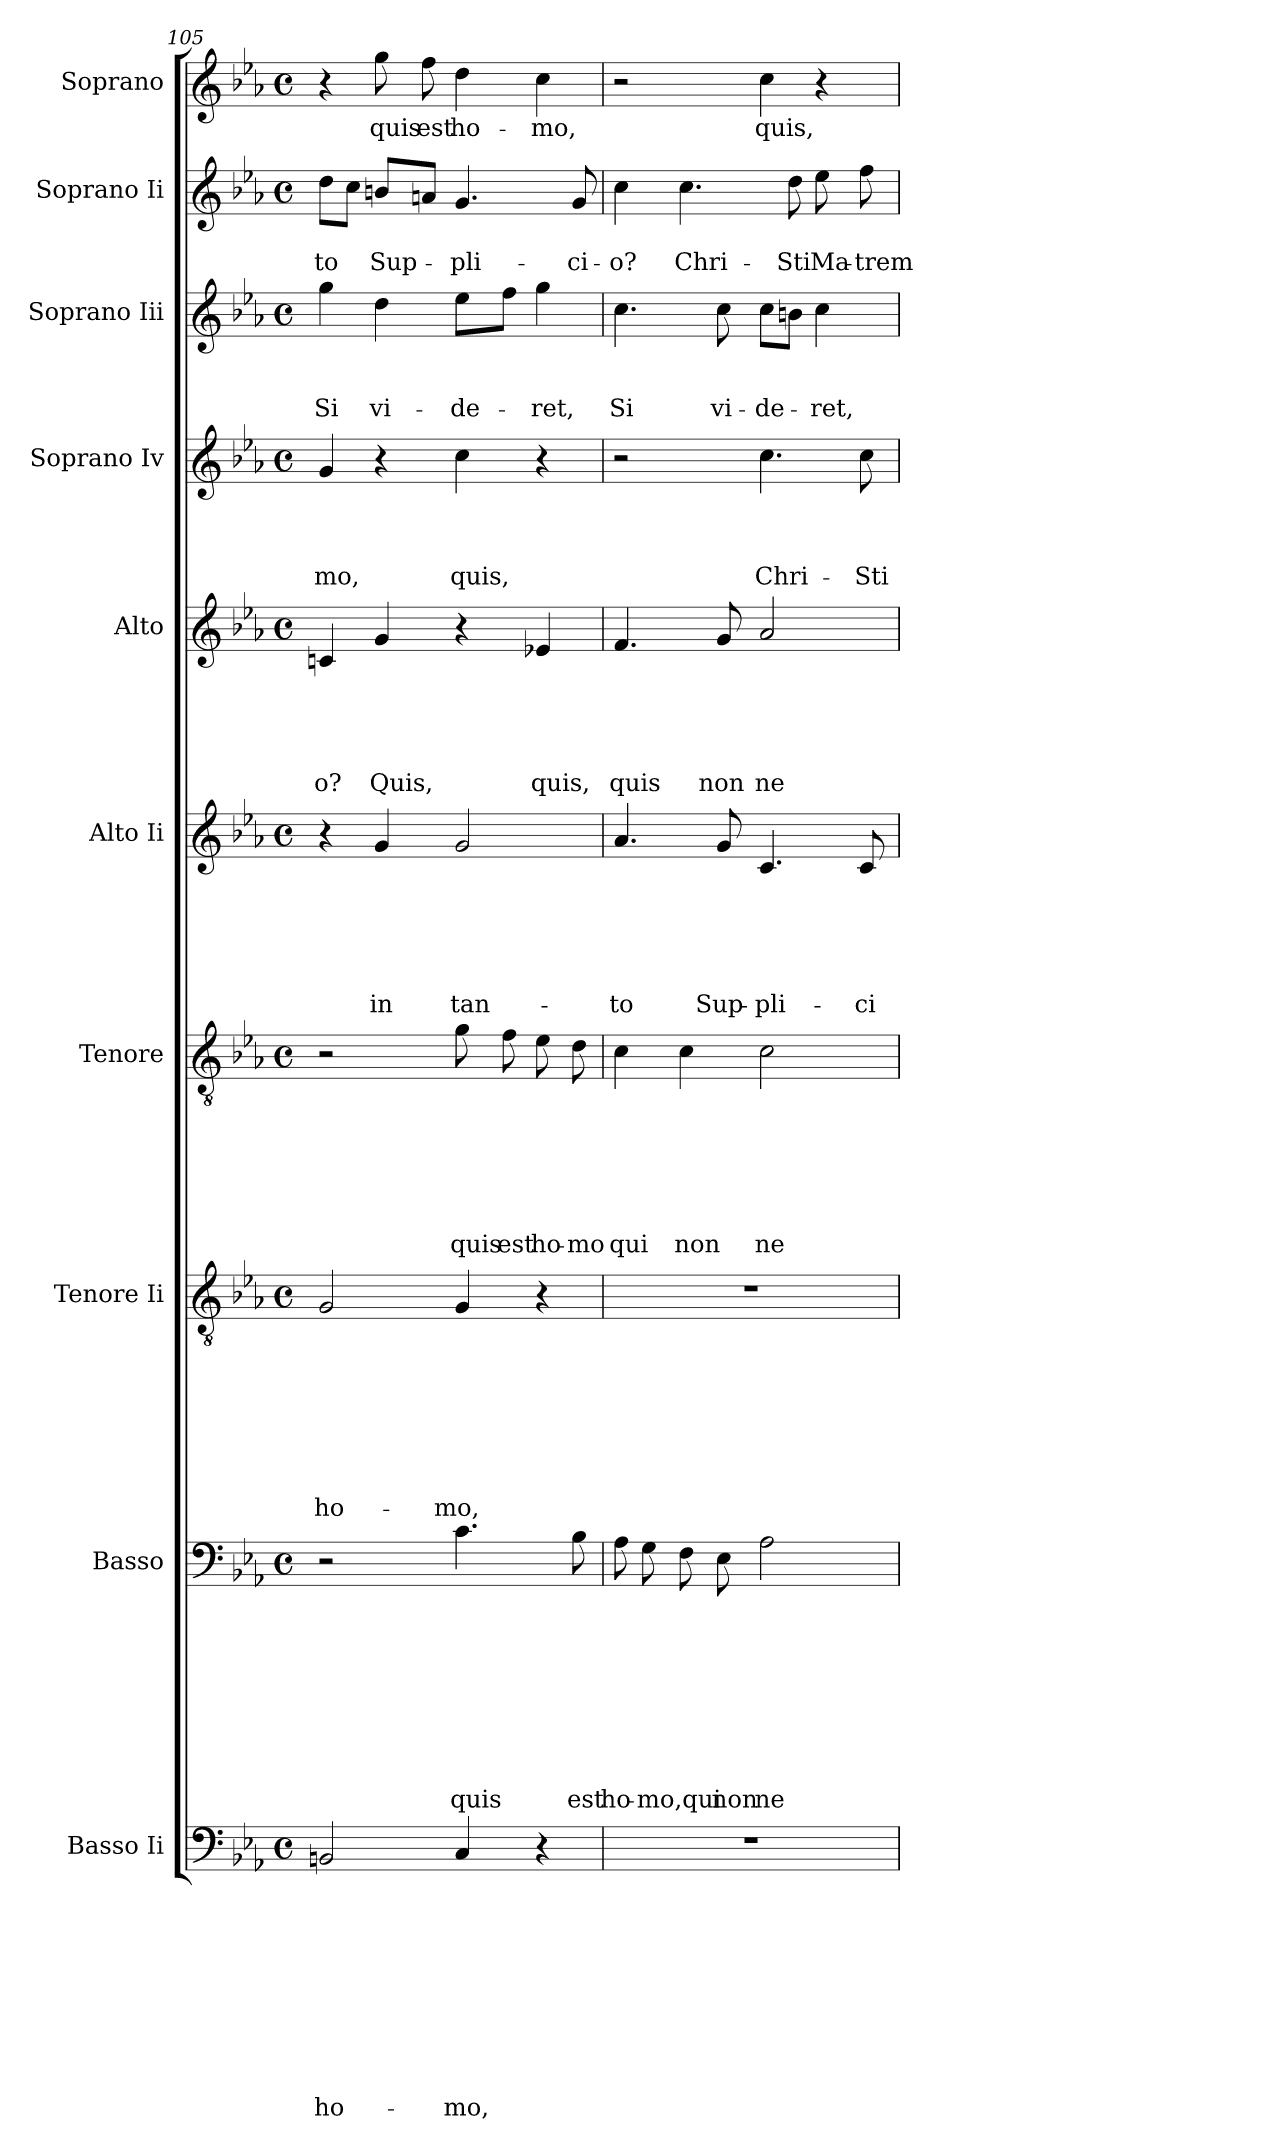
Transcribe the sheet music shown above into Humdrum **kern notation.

**kern	**text	**text	**text	**text	**text	**text	**text	**text	**text	**text	**kern	**text	**text	**text	**text	**text	**text	**text	**text	**text	**kern	**text	**text	**text	**text	**text	**text	**text	**text	**kern	**text	**text	**text	**text	**text	**text	**text	**kern	**text	**text	**text	**text	**text	**text	**kern	**text	**text	**text	**text	**text	**kern	**text	**text	**text	**text	**kern	**text	**text	**text	**kern	**text	**text	**kern	**text
*part10	*part10	*part10	*part10	*part10	*part10	*part10	*part10	*part10	*part10	*part10	*part9	*part9	*part9	*part9	*part9	*part9	*part9	*part9	*part9	*part9	*part8	*part8	*part8	*part8	*part8	*part8	*part8	*part8	*part8	*part7	*part7	*part7	*part7	*part7	*part7	*part7	*part7	*part6	*part6	*part6	*part6	*part6	*part6	*part6	*part5	*part5	*part5	*part5	*part5	*part5	*part4	*part4	*part4	*part4	*part4	*part3	*part3	*part3	*part3	*part2	*part2	*part2	*part1	*part1
*staff10	*staff10	*staff10	*staff10	*staff10	*staff10	*staff10	*staff10	*staff10	*staff10	*staff10	*staff9	*staff9	*staff9	*staff9	*staff9	*staff9	*staff9	*staff9	*staff9	*staff9	*staff8	*staff8	*staff8	*staff8	*staff8	*staff8	*staff8	*staff8	*staff8	*staff7	*staff7	*staff7	*staff7	*staff7	*staff7	*staff7	*staff7	*staff6	*staff6	*staff6	*staff6	*staff6	*staff6	*staff6	*staff5	*staff5	*staff5	*staff5	*staff5	*staff5	*staff4	*staff4	*staff4	*staff4	*staff4	*staff3	*staff3	*staff3	*staff3	*staff2	*staff2	*staff2	*staff1	*staff1
*I"Basso Ii	*	*	*	*	*	*	*	*	*	*	*I"Basso	*	*	*	*	*	*	*	*	*	*I"Tenore Ii	*	*	*	*	*	*	*	*	*I"Tenore	*	*	*	*	*	*	*	*I"Alto Ii	*	*	*	*	*	*	*I"Alto	*	*	*	*	*	*I"Soprano Iv	*	*	*	*	*I"Soprano Iii	*	*	*	*I"Soprano Ii	*	*	*I"Soprano	*
*clefF4	*	*	*	*	*	*	*	*	*	*	*clefF4	*	*	*	*	*	*	*	*	*	*clefGv2	*	*	*	*	*	*	*	*	*clefGv2	*	*	*	*	*	*	*	*clefG2	*	*	*	*	*	*	*clefG2	*	*	*	*	*	*clefG2	*	*	*	*	*clefG2	*	*	*	*clefG2	*	*	*clefG2	*
*k[b-e-a-]	*	*	*	*	*	*	*	*	*	*	*k[b-e-a-]	*	*	*	*	*	*	*	*	*	*k[b-e-a-]	*	*	*	*	*	*	*	*	*k[b-e-a-]	*	*	*	*	*	*	*	*k[b-e-a-]	*	*	*	*	*	*	*k[b-e-a-]	*	*	*	*	*	*k[b-e-a-]	*	*	*	*	*k[b-e-a-]	*	*	*	*k[b-e-a-]	*	*	*k[b-e-a-]	*
*E-:	*	*	*	*	*	*	*	*	*	*	*E-:	*	*	*	*	*	*	*	*	*	*E-:	*	*	*	*	*	*	*	*	*E-:	*	*	*	*	*	*	*	*E-:	*	*	*	*	*	*	*E-:	*	*	*	*	*	*E-:	*	*	*	*	*E-:	*	*	*	*E-:	*	*	*E-:	*
*M4/4	*	*	*	*	*	*	*	*	*	*	*M4/4	*	*	*	*	*	*	*	*	*	*M4/4	*	*	*	*	*	*	*	*	*M4/4	*	*	*	*	*	*	*	*M4/4	*	*	*	*	*	*	*M4/4	*	*	*	*	*	*M4/4	*	*	*	*	*M4/4	*	*	*	*M4/4	*	*	*M4/4	*
*met(c)	*	*	*	*	*	*	*	*	*	*	*met(c)	*	*	*	*	*	*	*	*	*	*met(c)	*	*	*	*	*	*	*	*	*met(c)	*	*	*	*	*	*	*	*met(c)	*	*	*	*	*	*	*met(c)	*	*	*	*	*	*met(c)	*	*	*	*	*met(c)	*	*	*	*met(c)	*	*	*met(c)	*
=105	=105	=105	=105	=105	=105	=105	=105	=105	=105	=105	=105	=105	=105	=105	=105	=105	=105	=105	=105	=105	=105	=105	=105	=105	=105	=105	=105	=105	=105	=105	=105	=105	=105	=105	=105	=105	=105	=105	=105	=105	=105	=105	=105	=105	=105	=105	=105	=105	=105	=105	=105	=105	=105	=105	=105	=105	=105	=105	=105	=105	=105	=105	=105	=105
!	!	!	!	!	!	!	!	!	!	!LO:LY:b	!	!	!	!	!	!	!	!	!	!	!	!	!	!	!	!	!	!	!LO:LY:b	!	!	!	!	!	!	!	!	!	!	!	!	!	!	!	!	!	!	!	!	!LO:LY:b	!	!	!	!	!LO:LY:b	!	!	!	!LO:LY:b	!	!	!LO:LY:b	!	!
2BBn/	.	.	.	.	.	.	.	.	.	ho-	2r	.	.	.	.	.	.	.	.	.	2G/	.	.	.	.	.	.	.	ho-	2r	.	.	.	.	.	.	.	4r	.	.	.	.	.	.	4cn/	.	.	.	.	-o?	4g/	.	.	.	-mo,	4gg\	.	.	Si	8dd\L	.	-to	4r	.
.	.	.	.	.	.	.	.	.	.	.	.	.	.	.	.	.	.	.	.	.	.	.	.	.	.	.	.	.	.	.	.	.	.	.	.	.	.	.	.	.	.	.	.	.	.	.	.	.	.	.	.	.	.	.	.	.	.	.	.	8cc\J	.	.	.	.
!	!	!	!	!	!	!	!	!	!	!	!	!	!	!	!	!	!	!	!	!	!	!	!	!	!	!	!	!	!	!	!	!	!	!	!	!	!	!	!	!	!	!	!	!LO:LY:b	!	!	!	!	!	!LO:LY:b	!	!	!	!	!	!	!	!	!LO:LY:b	!	!	!LO:LY:b	!	!LO:LY:b
.	.	.	.	.	.	.	.	.	.	.	.	.	.	.	.	.	.	.	.	.	.	.	.	.	.	.	.	.	.	.	.	.	.	.	.	.	.	4g/	.	.	.	.	.	in	4g/	.	.	.	.	Quis,	4r	.	.	.	.	4dd\	.	.	vi-	8bn/L	.	Sup-	8gg\	quis
!	!	!	!	!	!	!	!	!	!	!	!	!	!	!	!	!	!	!	!	!	!	!	!	!	!	!	!	!	!	!	!	!	!	!	!	!	!	!	!	!	!	!	!	!	!	!	!	!	!	!	!	!	!	!	!	!	!	!	!	!	!	!	!	!LO:LY:b
.	.	.	.	.	.	.	.	.	.	.	.	.	.	.	.	.	.	.	.	.	.	.	.	.	.	.	.	.	.	.	.	.	.	.	.	.	.	.	.	.	.	.	.	.	.	.	.	.	.	.	.	.	.	.	.	.	.	.	.	8an/J	.	.	8ff\	est
!	!	!	!	!	!	!	!	!	!	!LO:LY:b	!	!	!	!	!	!	!	!	!	!LO:LY:b	!	!	!	!	!	!	!	!	!LO:LY:b	!	!	!	!	!	!	!	!LO:LY:b	!	!	!	!	!	!	!LO:LY:b	!	!	!	!	!	!	!	!	!	!	!LO:LY:b	!	!	!	!LO:LY:b	!	!	!LO:LY:b	!	!LO:LY:b
4C/	.	.	.	.	.	.	.	.	.	-mo,	4.c\	.	.	.	.	.	.	.	.	quis	4G/	.	.	.	.	.	.	.	-mo,	8g\	.	.	.	.	.	.	quis	2g/	.	.	.	.	.	tan-	4r	.	.	.	.	.	4cc\	.	.	.	quis,	8ee-\L	.	.	-de-	4.g/	.	-pli-	4dd\	ho-
!	!	!	!	!	!	!	!	!	!	!	!	!	!	!	!	!	!	!	!	!	!	!	!	!	!	!	!	!	!	!	!	!	!	!	!	!	!LO:LY:b	!	!	!	!	!	!	!	!	!	!	!	!	!	!	!	!	!	!	!	!	!	!	!	!	!	!	!
.	.	.	.	.	.	.	.	.	.	.	.	.	.	.	.	.	.	.	.	.	.	.	.	.	.	.	.	.	.	8f\	.	.	.	.	.	.	est	.	.	.	.	.	.	.	.	.	.	.	.	.	.	.	.	.	.	8ff\J	.	.	.	.	.	.	.	.
!	!	!	!	!	!	!	!	!	!	!	!	!	!	!	!	!	!	!	!	!	!	!	!	!	!	!	!	!	!	!	!	!	!	!	!	!	!LO:LY:b	!	!	!	!	!	!	!	!	!	!	!	!	!LO:LY:b	!	!	!	!	!	!	!	!	!LO:LY:b	!	!	!	!	!LO:LY:b
4r	.	.	.	.	.	.	.	.	.	.	.	.	.	.	.	.	.	.	.	.	4r	.	.	.	.	.	.	.	.	8e-\	.	.	.	.	.	.	ho-	.	.	.	.	.	.	.	4e-X/	.	.	.	.	quis,	4r	.	.	.	.	4gg\	.	.	-ret,	.	.	.	4cc\	-mo,
!	!	!	!	!	!	!	!	!	!	!	!	!	!	!	!	!	!	!	!	!LO:LY:b	!	!	!	!	!	!	!	!	!	!	!	!	!	!	!	!	!LO:LY:b:rj	!	!	!	!	!	!	!	!	!	!	!	!	!	!	!	!	!	!	!	!	!	!	!	!	!LO:LY:b	!	!
.	.	.	.	.	.	.	.	.	.	.	8B-\	.	.	.	.	.	.	.	.	est	.	.	.	.	.	.	.	.	.	8d\	.	.	.	.	.	.	-mo	.	.	.	.	.	.	.	.	.	.	.	.	.	.	.	.	.	.	.	.	.	.	8g/	.	-ci-	.	.
=106	=106	=106	=106	=106	=106	=106	=106	=106	=106	=106	=106	=106	=106	=106	=106	=106	=106	=106	=106	=106	=106	=106	=106	=106	=106	=106	=106	=106	=106	=106	=106	=106	=106	=106	=106	=106	=106	=106	=106	=106	=106	=106	=106	=106	=106	=106	=106	=106	=106	=106	=106	=106	=106	=106	=106	=106	=106	=106	=106	=106	=106	=106	=106	=106
!	!	!	!	!	!	!	!	!	!	!	!	!	!	!	!	!	!	!	!	!LO:LY:b	!	!	!	!	!	!	!	!	!	!	!	!	!	!	!	!	!LO:LY:b	!	!	!	!	!	!	!LO:LY:b	!	!	!	!	!	!LO:LY:b	!	!	!	!	!	!	!	!	!LO:LY:b	!	!	!LO:LY:b	!	!
1r	.	.	.	.	.	.	.	.	.	.	8A-\	.	.	.	.	.	.	.	.	ho-	1r	.	.	.	.	.	.	.	.	4c\	.	.	.	.	.	.	qui	4.a-/	.	.	.	.	.	-to	4.f/	.	.	.	.	quis	2r	.	.	.	.	4.cc\	.	.	Si	4cc\	.	-o?	2r	.
!	!	!	!	!	!	!	!	!	!	!	!	!	!	!	!	!	!	!	!	!LO:LY:b	!	!	!	!	!	!	!	!	!	!	!	!	!	!	!	!	!	!	!	!	!	!	!	!	!	!	!	!	!	!	!	!	!	!	!	!	!	!	!	!	!	!	!	!
.	.	.	.	.	.	.	.	.	.	.	8G\	.	.	.	.	.	.	.	.	-mo,qui	.	.	.	.	.	.	.	.	.	.	.	.	.	.	.	.	.	.	.	.	.	.	.	.	.	.	.	.	.	.	.	.	.	.	.	.	.	.	.	.	.	.	.	.
!	!	!	!	!	!	!	!	!	!	!	!	!	!	!	!	!	!	!	!	!	!	!	!	!	!	!	!	!	!	!	!	!	!	!	!	!	!LO:LY:b	!	!	!	!	!	!	!	!	!	!	!	!	!	!	!	!	!	!	!	!	!	!	!	!	!LO:LY:b	!	!
.	.	.	.	.	.	.	.	.	.	.	8F\	.	.	.	.	.	.	.	.	.	.	.	.	.	.	.	.	.	.	4c\	.	.	.	.	.	.	non	.	.	.	.	.	.	.	.	.	.	.	.	.	.	.	.	.	.	.	.	.	.	4.cc\	.	Chri-	.	.
!	!	!	!	!	!	!	!	!	!	!	!	!	!	!	!	!	!	!	!	!LO:LY:b	!	!	!	!	!	!	!	!	!	!	!	!	!	!	!	!	!	!	!	!	!	!	!	!LO:LY:b	!	!	!	!	!	!LO:LY:b	!	!	!	!	!	!	!	!	!LO:LY:b	!	!	!	!	!
.	.	.	.	.	.	.	.	.	.	.	8E-\	.	.	.	.	.	.	.	.	non	.	.	.	.	.	.	.	.	.	.	.	.	.	.	.	.	.	8g/	.	.	.	.	.	Sup-	8g/	.	.	.	.	non	.	.	.	.	.	8cc\	.	.	vi-	.	.	.	.	.
!	!	!	!	!	!	!	!	!	!	!	!	!	!	!	!	!	!	!	!	!LO:LY:b	!	!	!	!	!	!	!	!	!	!	!	!	!	!	!	!	!LO:LY:b	!	!	!	!	!	!	!LO:LY:b:rj	!	!	!	!	!	!LO:LY:b	!	!	!	!	!LO:LY:b	!	!	!	!LO:LY:b	!	!	!	!	!LO:LY:b
.	.	.	.	.	.	.	.	.	.	.	2A-\	.	.	.	.	.	.	.	.	ne-	.	.	.	.	.	.	.	.	.	2c\	.	.	.	.	.	.	ne-	4.c/	.	.	.	.	.	-pli-	2a-/	.	.	.	.	ne-	4.cc\	.	.	.	Chri-	8cc\L	.	.	-de-	.	.	.	4cc\	quis,
!	!	!	!	!	!	!	!	!	!	!	!	!	!	!	!	!	!	!	!	!	!	!	!	!	!	!	!	!	!	!	!	!	!	!	!	!	!	!	!	!	!	!	!	!	!	!	!	!	!	!	!	!	!	!	!	!	!	!	!	!	!	!LO:LY:b	!	!
.	.	.	.	.	.	.	.	.	.	.	.	.	.	.	.	.	.	.	.	.	.	.	.	.	.	.	.	.	.	.	.	.	.	.	.	.	.	.	.	.	.	.	.	.	.	.	.	.	.	.	.	.	.	.	.	8bn\J	.	.	.	8dd\	.	-Sti	.	.
!	!	!	!	!	!	!	!	!	!	!	!	!	!	!	!	!	!	!	!	!	!	!	!	!	!	!	!	!	!	!	!	!	!	!	!	!	!	!	!	!	!	!	!	!	!	!	!	!	!	!	!	!	!	!	!	!	!	!	!LO:LY:b	!	!	!LO:LY:b	!	!
.	.	.	.	.	.	.	.	.	.	.	.	.	.	.	.	.	.	.	.	.	.	.	.	.	.	.	.	.	.	.	.	.	.	.	.	.	.	.	.	.	.	.	.	.	.	.	.	.	.	.	.	.	.	.	.	4cc\	.	.	-ret,	8ee-\	.	Ma-	4r	.
!	!	!	!	!	!	!	!	!	!	!	!	!	!	!	!	!	!	!	!	!	!	!	!	!	!	!	!	!	!	!	!	!	!	!	!	!	!	!	!	!	!	!	!	!LO:LY:b	!	!	!	!	!	!	!	!	!	!	!LO:LY:b	!	!	!	!	!	!	!LO:LY:b	!	!
.	.	.	.	.	.	.	.	.	.	.	.	.	.	.	.	.	.	.	.	.	.	.	.	.	.	.	.	.	.	.	.	.	.	.	.	.	.	8c/	.	.	.	.	.	-ci-	.	.	.	.	.	.	8cc\	.	.	.	-Sti	.	.	.	.	8ff\	.	-trem	.	.
=	=	=	=	=	=	=	=	=	=	=	=	=	=	=	=	=	=	=	=	=	=	=	=	=	=	=	=	=	=	=	=	=	=	=	=	=	=	=	=	=	=	=	=	=	=	=	=	=	=	=	=	=	=	=	=	=	=	=	=	=	=	=	=	=
*-	*-	*-	*-	*-	*-	*-	*-	*-	*-	*-	*-	*-	*-	*-	*-	*-	*-	*-	*-	*-	*-	*-	*-	*-	*-	*-	*-	*-	*-	*-	*-	*-	*-	*-	*-	*-	*-	*-	*-	*-	*-	*-	*-	*-	*-	*-	*-	*-	*-	*-	*-	*-	*-	*-	*-	*-	*-	*-	*-	*-	*-	*-	*-	*-
